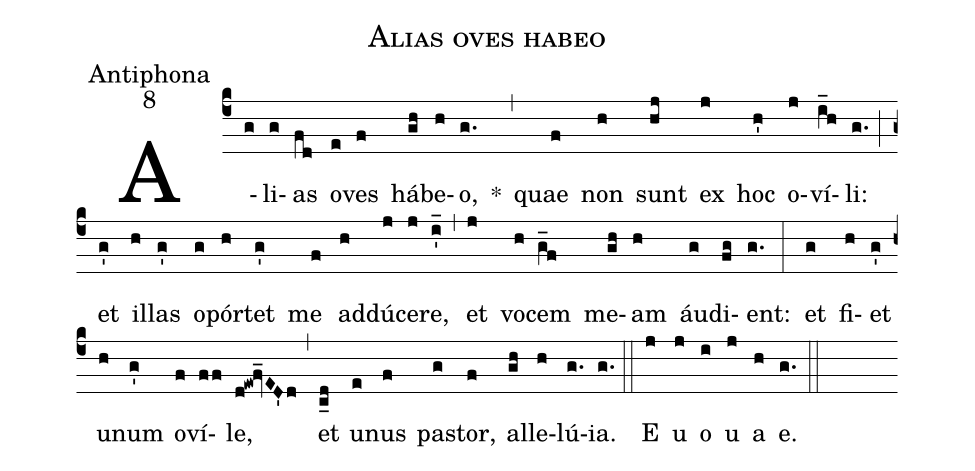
name:Alias oves habeo;
office-part:Antiphona;
mode:8;
%%
(c4) A(g)li(g)as(fd) o(e)ves(f) há(gh)be(h)o,(g.) *(,) quae(f) non(h) sunt(hj) ex(j) hoc(h') o(j)ví(i_h)li:(g.) (;) et(g') il(h)las(g') o(g)pór(h)tet(g') me(f) ad(h)dú(j)ce(j)re,(i'_) (,) et(j) vo(h)cem(g_f) me(gh)am(h) áu(g)di(fg)ent:(g.) (:) et(g) fi(h)et(g') u(h)num(g') o(f)ví(ff)le,(d!ew!fv_ED'd) (,) et(c_d) u(e)nus(f) pa(g)stor,(f) al(gh)le(h)lú(g.)ia.(g.) (::) <eu>E(j) u(j) o(i) u(j) a(h) e.</eu>(g.) (::)
